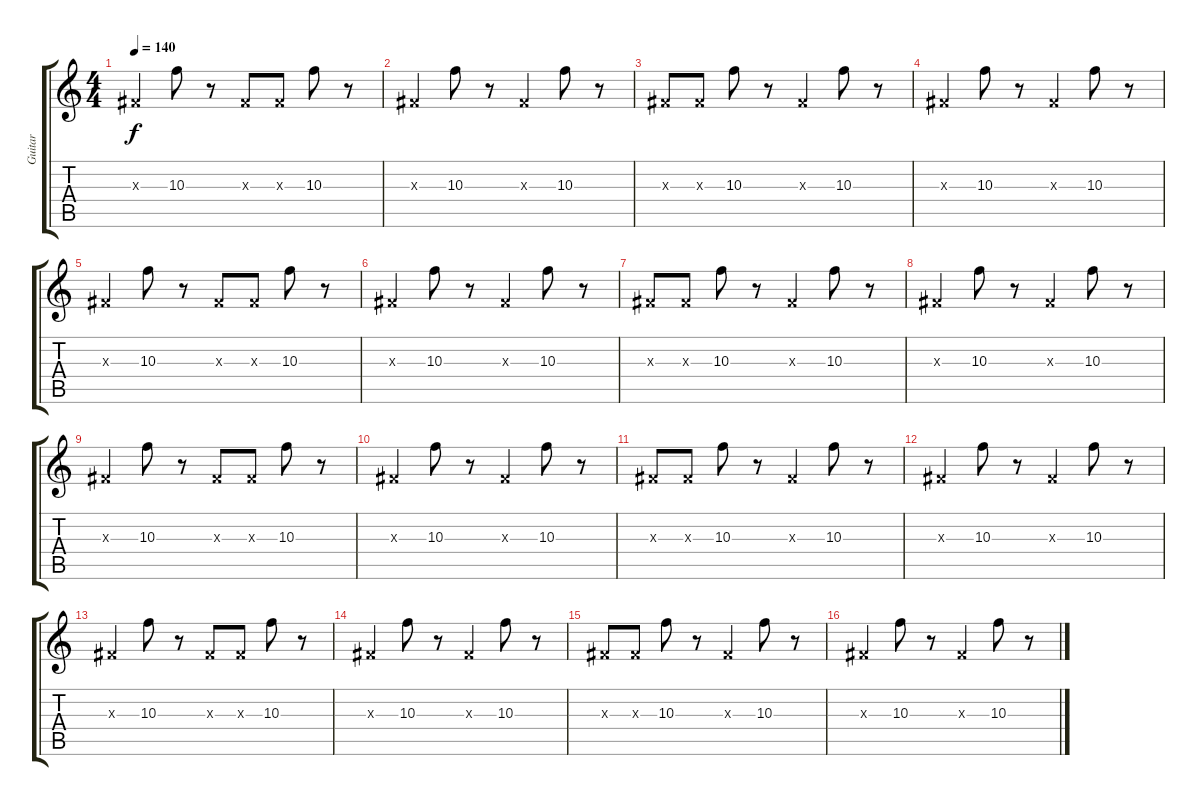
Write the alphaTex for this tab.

\track ("Guitar" "Guitar") {instrument electricguitarclean}
\staff {score tabs}
\tuning (E4 B3 G3 D3 A2 E2) {hide}
\ts (4 4)
\tempo 140
\clef g2
\ks c
-1.3{x}.4{dy f} 10.3.8 r.8 -1.3{x}.8 -1.3{x}.8 10.3.8 r.8 |
-1.3{x}.4 10.3.8 r.8 -1.3{x}.4 10.3.8 r.8 |
-1.3{x}.8 -1.3{x}.8 10.3.8 r.8 -1.3{x}.4 10.3.8 r.8 |
-1.3{x}.4 10.3.8 r.8 -1.3{x}.4 10.3.8 r.8 |
-1.3{x}.4 10.3.8 r.8 -1.3{x}.8 -1.3{x}.8 10.3.8 r.8 |
-1.3{x}.4 10.3.8 r.8 -1.3{x}.4 10.3.8 r.8 |
-1.3{x}.8 -1.3{x}.8 10.3.8 r.8 -1.3{x}.4 10.3.8 r.8 |
-1.3{x}.4 10.3.8 r.8 -1.3{x}.4 10.3.8 r.8 |
-1.3{x}.4 10.3.8 r.8 -1.3{x}.8 -1.3{x}.8 10.3.8 r.8 |
-1.3{x}.4 10.3.8 r.8 -1.3{x}.4 10.3.8 r.8 |
-1.3{x}.8 -1.3{x}.8 10.3.8 r.8 -1.3{x}.4 10.3.8 r.8 |
-1.3{x}.4 10.3.8 r.8 -1.3{x}.4 10.3.8 r.8 |
-1.3{x}.4 10.3.8 r.8 -1.3{x}.8 -1.3{x}.8 10.3.8 r.8 |
-1.3{x}.4 10.3.8 r.8 -1.3{x}.4 10.3.8 r.8 |
-1.3{x}.8 -1.3{x}.8 10.3.8 r.8 -1.3{x}.4 10.3.8 r.8 |
-1.3{x}.4 10.3.8 r.8 -1.3{x}.4 10.3.8 r.8
